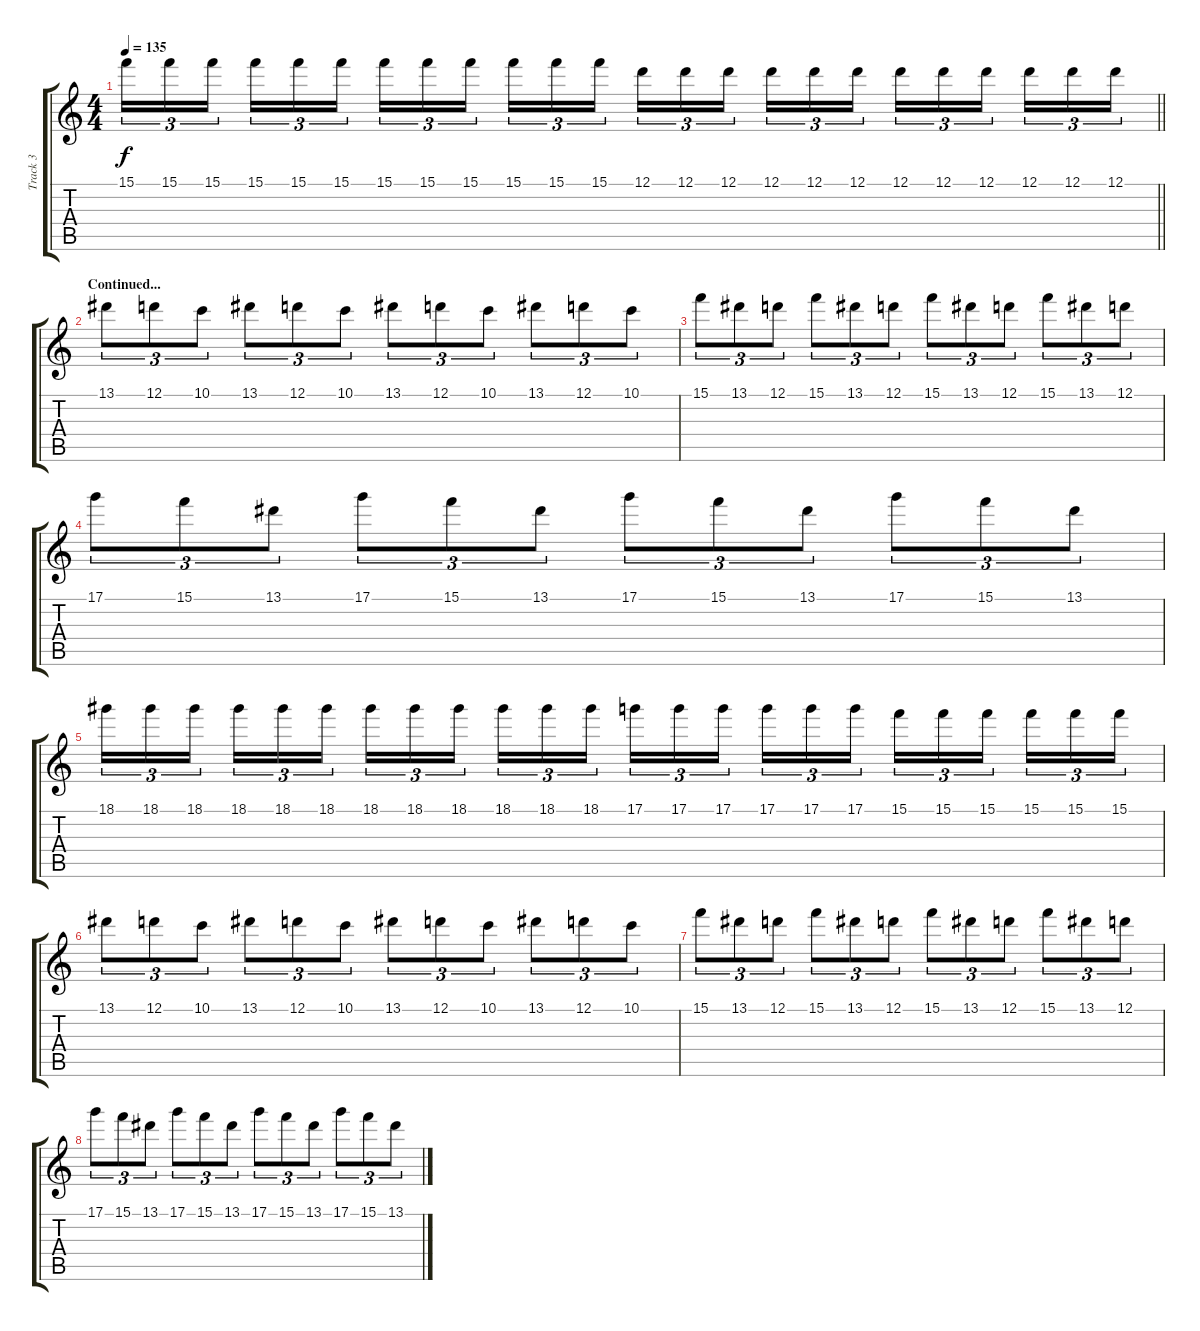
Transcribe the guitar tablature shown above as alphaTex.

\track ("Track 3" "Track 3") {instrument distortionguitar}
\staff {score tabs}
\tuning (D4 A3 F3 C3 G2 C2) {hide}
\ts (4 4)
\tempo 135
\clef g2
\barLineRight lightlight
\ks c
15.1.16{tu (3 2) dy f} 15.1.16{tu (3 2)} 15.1.16{tu (3 2) beam splitsecondary} 15.1.16{tu (3 2)} 15.1.16{tu (3 2)} 15.1.16{tu (3 2)} 15.1.16{tu (3 2)} 15.1.16{tu (3 2)} 15.1.16{tu (3 2) beam splitsecondary} 15.1.16{tu (3 2)} 15.1.16{tu (3 2)} 15.1.16{tu (3 2)} 12.1.16{tu (3 2)} 12.1.16{tu (3 2)} 12.1.16{tu (3 2) beam splitsecondary} 12.1.16{tu (3 2)} 12.1.16{tu (3 2)} 12.1.16{tu (3 2)} 12.1.16{tu (3 2)} 12.1.16{tu (3 2)} 12.1.16{tu (3 2) beam splitsecondary} 12.1.16{tu (3 2)} 12.1.16{tu (3 2)} 12.1.16{tu (3 2)} |
\section ("" "Continued...")
13.1.8{tu (3 2)} 12.1.8{tu (3 2)} 10.1.8{tu (3 2)} 13.1.8{tu (3 2)} 12.1.8{tu (3 2)} 10.1.8{tu (3 2)} 13.1.8{tu (3 2)} 12.1.8{tu (3 2)} 10.1.8{tu (3 2)} 13.1.8{tu (3 2)} 12.1.8{tu (3 2)} 10.1.8{tu (3 2)} |
15.1.8{tu (3 2)} 13.1.8{tu (3 2)} 12.1.8{tu (3 2)} 15.1.8{tu (3 2)} 13.1.8{tu (3 2)} 12.1.8{tu (3 2)} 15.1.8{tu (3 2)} 13.1.8{tu (3 2)} 12.1.8{tu (3 2)} 15.1.8{tu (3 2)} 13.1.8{tu (3 2)} 12.1.8{tu (3 2)} |
17.1.8{tu (3 2)} 15.1.8{tu (3 2)} 13.1.8{tu (3 2)} 17.1.8{tu (3 2)} 15.1.8{tu (3 2)} 13.1.8{tu (3 2)} 17.1.8{tu (3 2)} 15.1.8{tu (3 2)} 13.1.8{tu (3 2)} 17.1.8{tu (3 2)} 15.1.8{tu (3 2)} 13.1.8{tu (3 2)} |
18.1.16{tu (3 2)} 18.1.16{tu (3 2)} 18.1.16{tu (3 2) beam splitsecondary} 18.1.16{tu (3 2)} 18.1.16{tu (3 2)} 18.1.16{tu (3 2)} 18.1.16{tu (3 2)} 18.1.16{tu (3 2)} 18.1.16{tu (3 2) beam splitsecondary} 18.1.16{tu (3 2)} 18.1.16{tu (3 2)} 18.1.16{tu (3 2)} 17.1.16{tu (3 2)} 17.1.16{tu (3 2)} 17.1.16{tu (3 2) beam splitsecondary} 17.1.16{tu (3 2)} 17.1.16{tu (3 2)} 17.1.16{tu (3 2)} 15.1.16{tu (3 2)} 15.1.16{tu (3 2)} 15.1.16{tu (3 2) beam splitsecondary} 15.1.16{tu (3 2)} 15.1.16{tu (3 2)} 15.1.16{tu (3 2)} |
13.1.8{tu (3 2)} 12.1.8{tu (3 2)} 10.1.8{tu (3 2)} 13.1.8{tu (3 2)} 12.1.8{tu (3 2)} 10.1.8{tu (3 2)} 13.1.8{tu (3 2)} 12.1.8{tu (3 2)} 10.1.8{tu (3 2)} 13.1.8{tu (3 2)} 12.1.8{tu (3 2)} 10.1.8{tu (3 2)} |
15.1.8{tu (3 2)} 13.1.8{tu (3 2)} 12.1.8{tu (3 2)} 15.1.8{tu (3 2)} 13.1.8{tu (3 2)} 12.1.8{tu (3 2)} 15.1.8{tu (3 2)} 13.1.8{tu (3 2)} 12.1.8{tu (3 2)} 15.1.8{tu (3 2)} 13.1.8{tu (3 2)} 12.1.8{tu (3 2)} |
17.1.8{tu (3 2)} 15.1.8{tu (3 2)} 13.1.8{tu (3 2)} 17.1.8{tu (3 2)} 15.1.8{tu (3 2)} 13.1.8{tu (3 2)} 17.1.8{tu (3 2)} 15.1.8{tu (3 2)} 13.1.8{tu (3 2)} 17.1.8{tu (3 2)} 15.1.8{tu (3 2)} 13.1.8{tu (3 2)}
